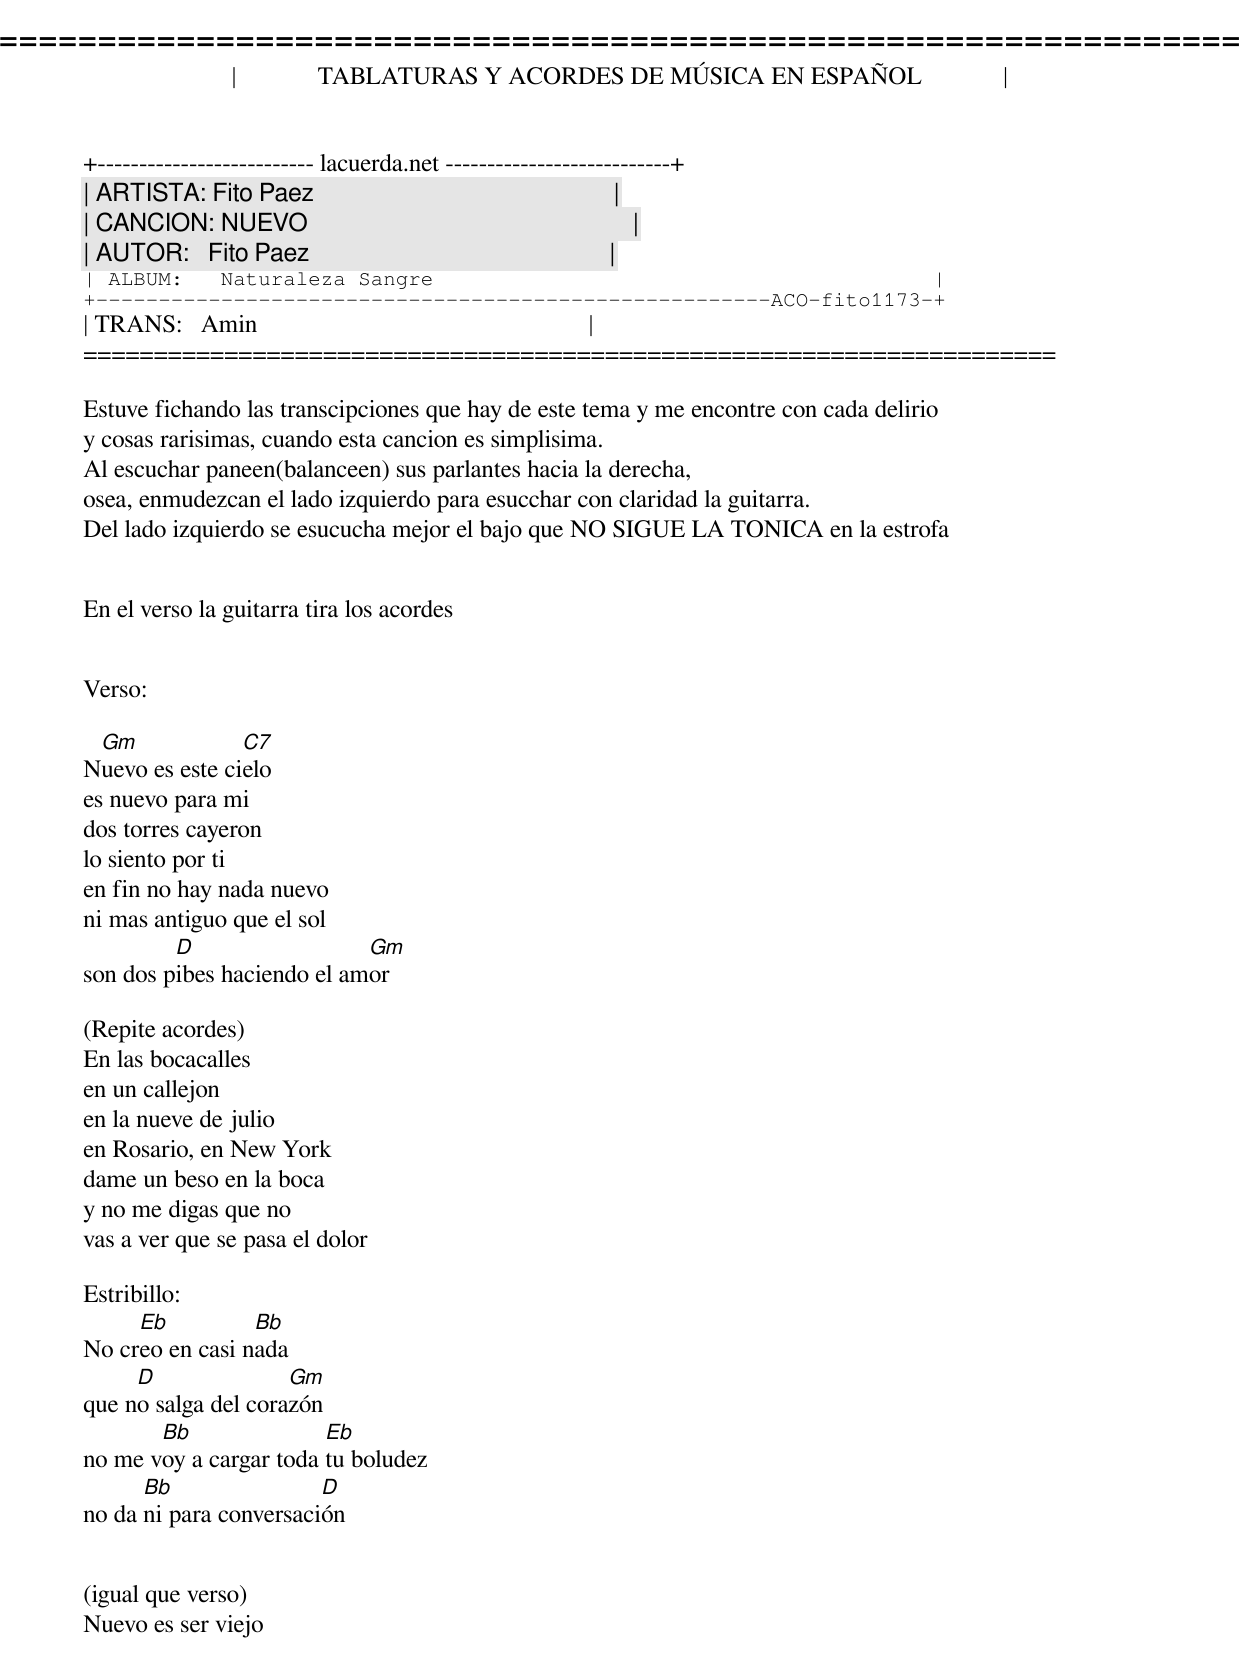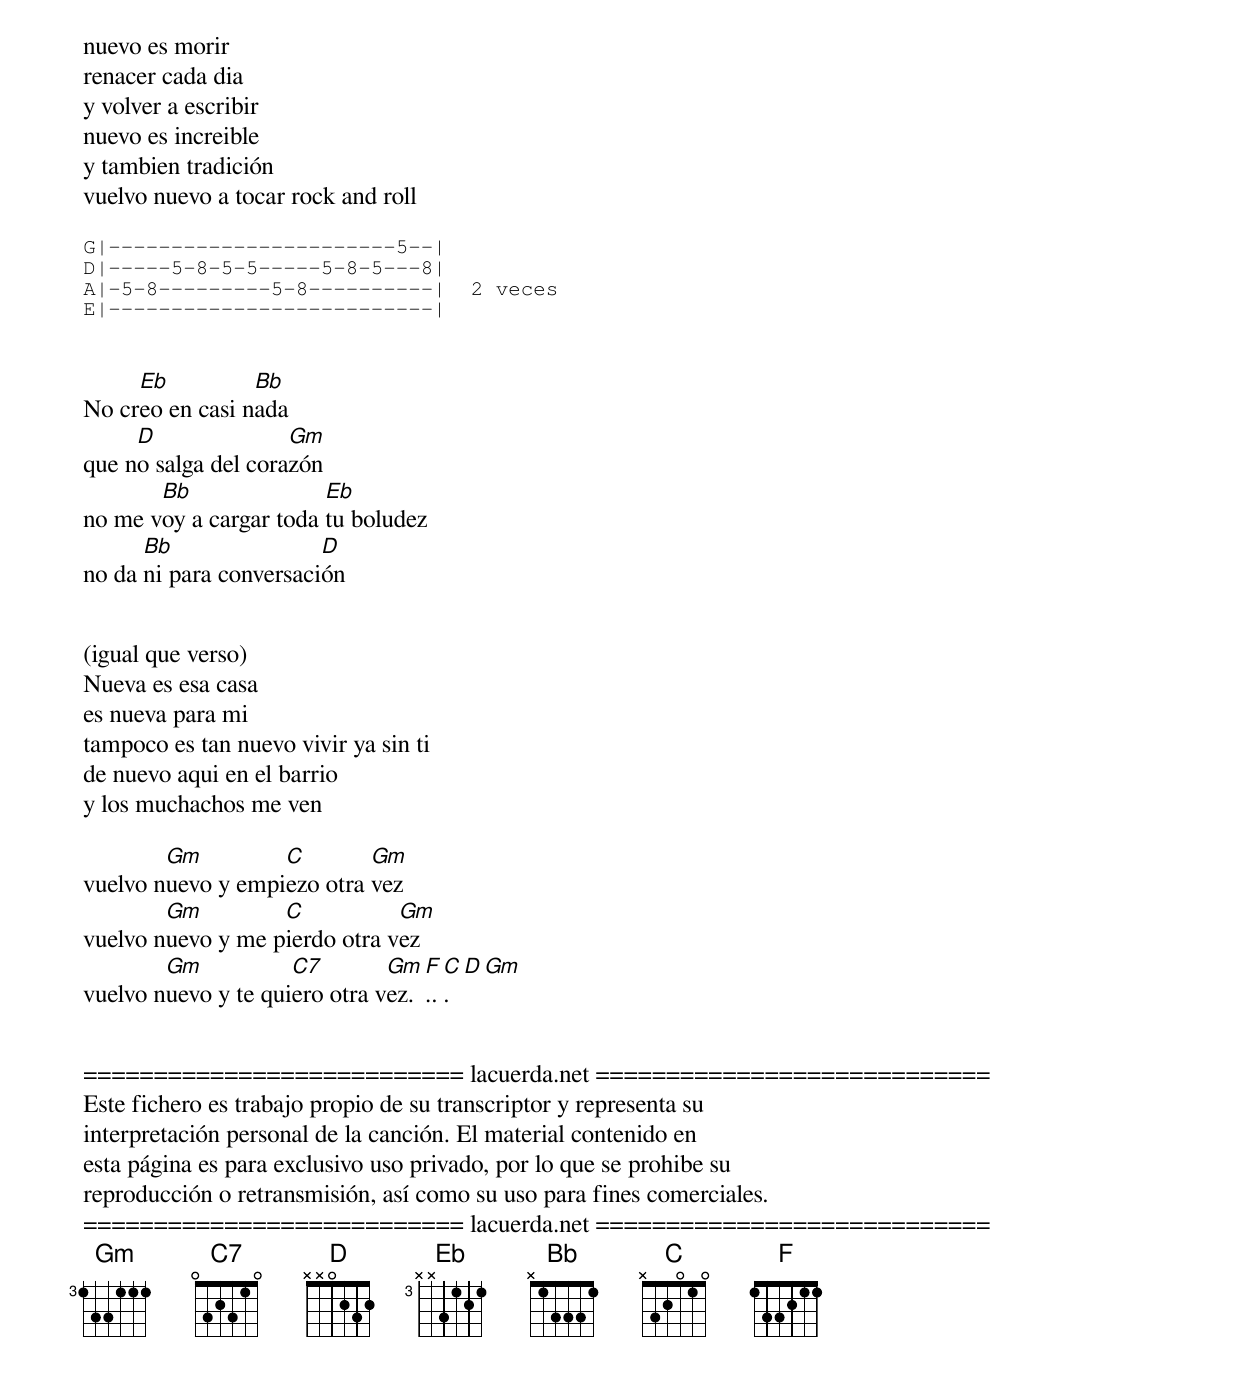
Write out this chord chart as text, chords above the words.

=====================================================================
|             TABLATURAS Y ACORDES DE MÚSICA EN ESPAÑOL             |
+-------------------------- lacuerda.net ---------------------------+
| ARTISTA: Fito Paez                                                |
| CANCION: NUEVO                                                    |
| AUTOR:   Fito Paez                                                |
| ALBUM:   Naturaleza Sangre                                        |
+------------------------------------------------------ACO-fito1173-+
| TRANS:   Amin                                                     |
=====================================================================

Estuve fichando las transcipciones que hay de este tema y me encontre con cada delirio
y cosas rarisimas, cuando esta cancion es simplisima.
Al escuchar paneen(balanceen) sus parlantes hacia la derecha,
osea, enmudezcan el lado izquierdo para esucchar con claridad la guitarra.
Del lado izquierdo se esucucha mejor el bajo que NO SIGUE LA TONICA en la estrofa


En el verso la guitarra tira los acordes


Verso:

 Gm             C7
Nuevo es este cielo
es nuevo para mi
dos torres cayeron
lo siento por ti
en fin no hay nada nuevo
ni mas antiguo que el sol
         D                  Gm
son dos pibes haciendo el amor

(Repite acordes)
En las bocacalles
en un callejon
en la nueve de julio
en Rosario, en New York
dame un beso en la boca
y no me digas que no
vas a ver que se pasa el dolor

Estribillo:
     Eb          Bb
No creo en casi nada
     D               Gm
que no salga del corazón
       Bb               Eb
no me voy a cargar toda tu boludez
      Bb                D
no da ni para conversación


(igual que verso)
Nuevo es ser viejo
nuevo es morir
renacer cada dia
y volver a escribir
nuevo es increible
y tambien tradición
vuelvo nuevo a tocar rock and roll

G|-----------------------5--|
D|-----5-8-5-5-----5-8-5---8|
A|-5-8---------5-8----------|  2 veces
E|--------------------------|


     Eb          Bb
No creo en casi nada
     D               Gm
que no salga del corazón
       Bb               Eb
no me voy a cargar toda tu boludez
      Bb                D
no da ni para conversación


(igual que verso)
Nueva es esa casa
es nueva para mi
tampoco es tan nuevo vivir ya sin ti
de nuevo aqui en el barrio
y los muchachos me ven

        Gm         C        Gm
vuelvo nuevo y empiezo otra vez
        Gm         C           Gm
vuelvo nuevo y me pierdo otra vez
        Gm           C7        Gm F C D Gm
vuelvo nuevo y te quiero otra vez....


=========================== lacuerda.net ============================
Este fichero es trabajo propio de su transcriptor y representa su
interpretación personal de la canción. El material contenido en
esta página es para exclusivo uso privado, por lo que se prohibe su
reproducción o retransmisión, así como su uso para fines comerciales.
=========================== lacuerda.net ============================
